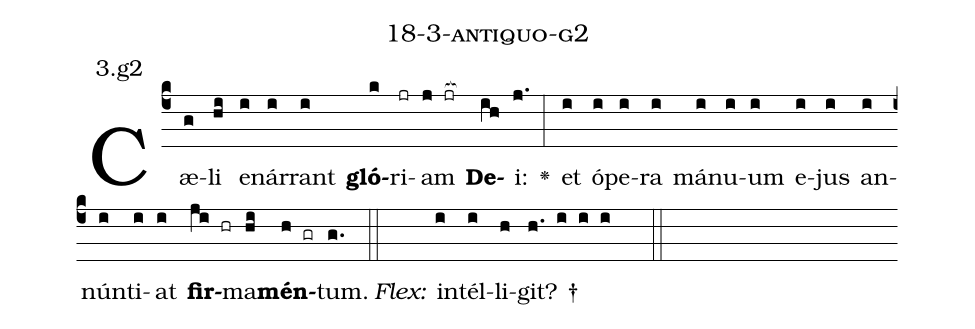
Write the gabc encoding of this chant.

name: 18-3-antiquo-g2;
annotation: 3.g2;
%%
(c4)Cæ(g)li(hi) e(i)nár(i)rant(i) <b>gló</b>(k)ri(jr)am(j jr[ocb:1{]) <b>De</b>(ih[ocb:0}])i:(j.) <v>\greheightstar</v>(:) et(i) ó(i)pe(i)ra(i) má(i)nu(i)um(i) e(i)jus(i) an(i)nún(i)ti(i)at(i) <b>fir</b>(ji hr)ma(hi)<b>mén</b>(h gr)tum.(g.) (::)
<i>Flex:</i>()  in(i)tél(i)li(h)git? †(h. i i i  ::)

%E(i) u(i) o(ji) u(hi) a(h) e.(g.) (::)
